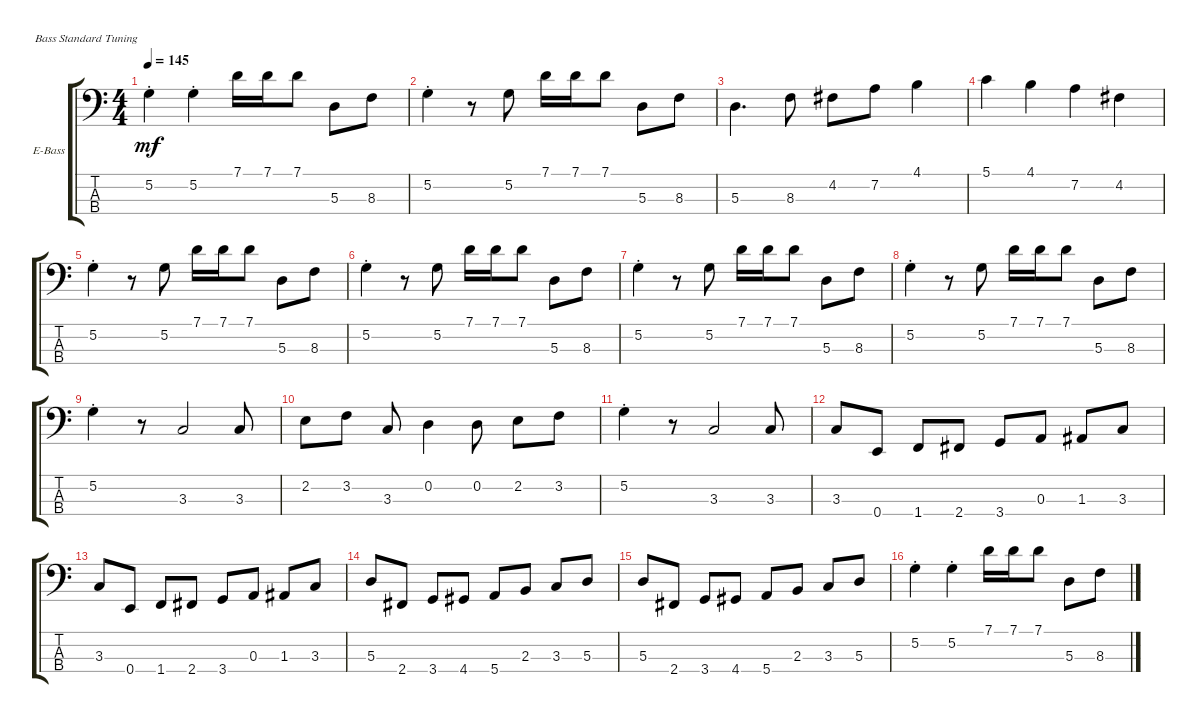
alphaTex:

\defaultSystemsLayout 4
\bracketExtendMode groupsimilarinstruments
\firstSystemTrackNameOrientation horizontal
\otherSystemsTrackNameOrientation horizontal
\track ("Electric Bass" "E-Bass") {instrument electricbassfinger}
\staff {score tabs}
\tuning (G2 D2 A1 E1)
\ts (4 4)
\tempo 145
\clef f4
\ks c
5.2{st}.4{dy mf} 5.2{st}.4 7.1.16 7.1.16 7.1.8 5.3.8 8.3.8 |
5.2{st}.4 r.8 5.2.8 7.1.16 7.1.16 7.1.8 5.3.8 8.3.8 |
5.3.4{d} 8.3.8 4.2.8 7.2.8 4.1.4 |
5.1.4 4.1.4 7.2.4 4.2.4 |
5.2{st}.4 r.8 5.2.8 7.1.16 7.1.16 7.1.8 5.3.8 8.3.8 |
5.2{st}.4 r.8 5.2.8 7.1.16 7.1.16 7.1.8 5.3.8 8.3.8 |
5.2{st}.4 r.8 5.2.8 7.1.16 7.1.16 7.1.8 5.3.8 8.3.8 |
5.2{st}.4 r.8 5.2.8 7.1.16 7.1.16 7.1.8 5.3.8 8.3.8 |
5.2{st}.4 r.8 3.3.2 3.3.8 |
2.2.8 3.2.8 3.3.8 0.2.4 0.2.8 2.2.8 3.2.8 |
5.2{st}.4 r.8 3.3.2 3.3.8 |
3.3.8 0.4.8 1.4.8 2.4.8 3.4.8 0.3.8 1.3.8 3.3.8 |
3.3.8 0.4.8 1.4.8 2.4.8 3.4.8 0.3.8 1.3.8 3.3.8 |
5.3.8 2.4.8 3.4.8 4.4.8 5.4.8 2.3.8 3.3.8 5.3.8 |
5.3.8 2.4.8 3.4.8 4.4.8 5.4.8 2.3.8 3.3.8 5.3.8 |
5.2{st}.4 5.2{st}.4 7.1.16 7.1.16 7.1.8 5.3.8 8.3.8
